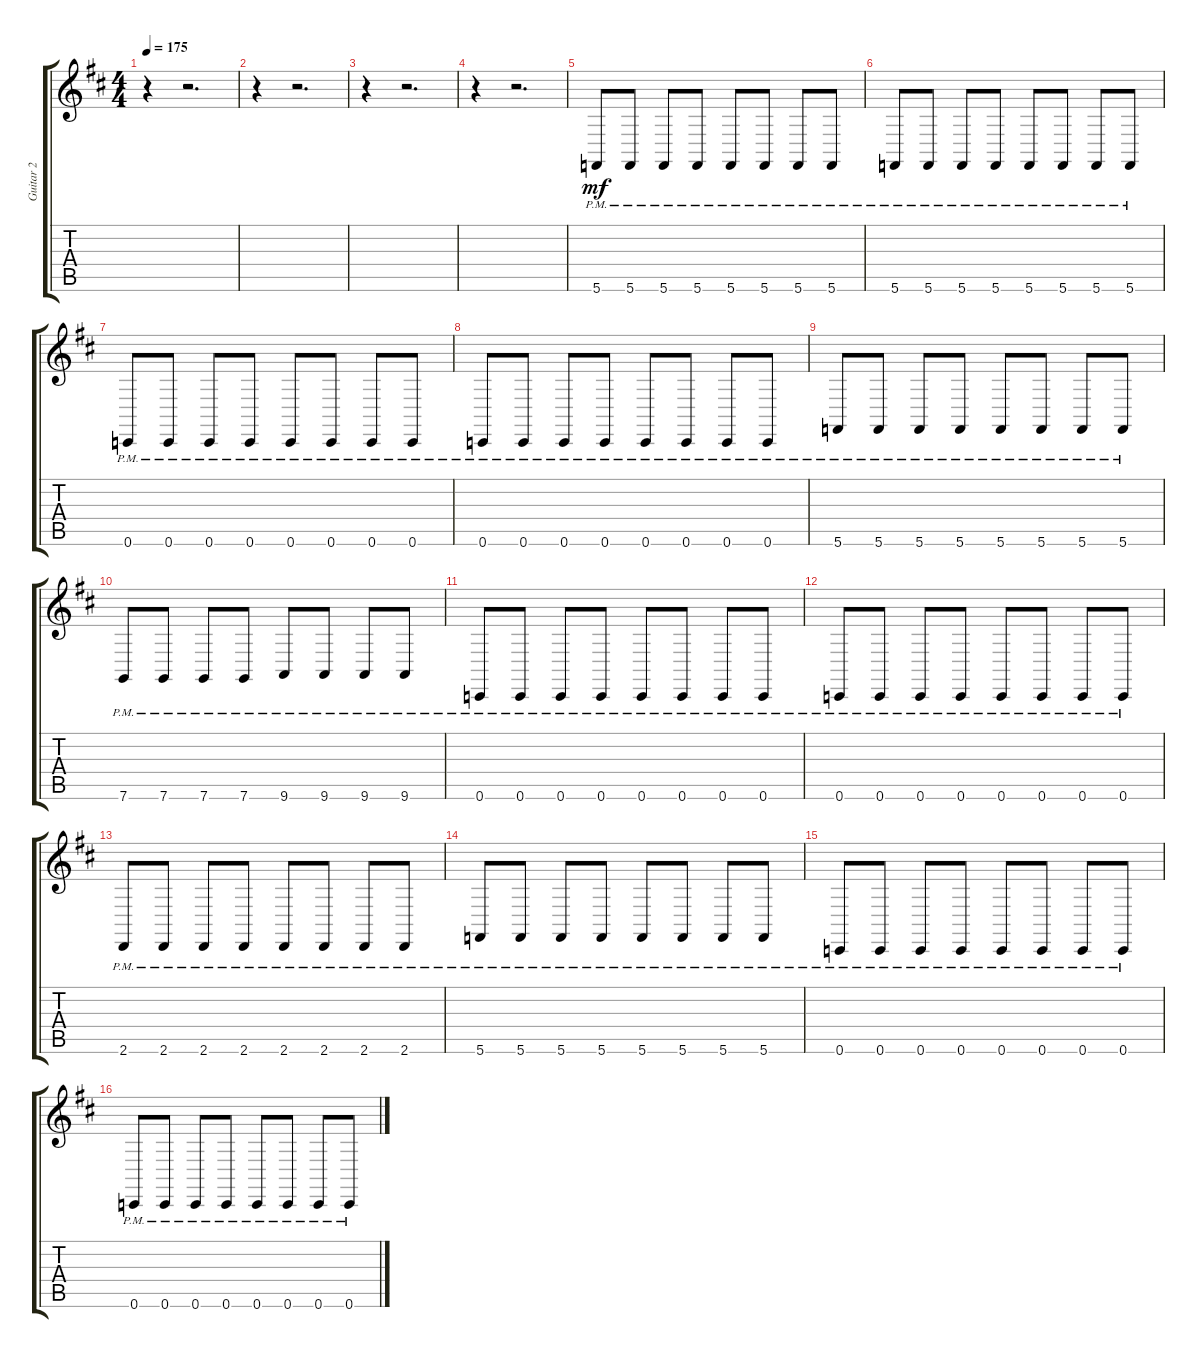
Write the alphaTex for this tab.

\track ("Guitar 2" "Guitar 2") {instrument violin}
\staff {score tabs}
\tuning (D4 A3 F3 C3 G2 C2) {hide}
\ts (4 4)
\tempo 175
\clef g2
\ks d
r.4{dy mf} r.2{d} |
r.4 r.2{d} |
r.4 r.2{d} |
r.4 r.2{d} |
5.6{pm}.8 5.6{pm}.8 5.6{pm}.8 5.6{pm}.8 5.6{pm}.8 5.6{pm}.8 5.6{pm}.8 5.6{pm}.8 |
5.6{pm}.8 5.6{pm}.8 5.6{pm}.8 5.6{pm}.8 5.6{pm}.8 5.6{pm}.8 5.6{pm}.8 5.6{pm}.8 |
0.6{pm}.8 0.6{pm}.8 0.6{pm}.8 0.6{pm}.8 0.6{pm}.8 0.6{pm}.8 0.6{pm}.8 0.6{pm}.8 |
0.6{pm}.8 0.6{pm}.8 0.6{pm}.8 0.6{pm}.8 0.6{pm}.8 0.6{pm}.8 0.6{pm}.8 0.6{pm}.8 |
5.6{pm}.8 5.6{pm}.8 5.6{pm}.8 5.6{pm}.8 5.6{pm}.8 5.6{pm}.8 5.6{pm}.8 5.6{pm}.8 |
7.6{pm}.8 7.6{pm}.8 7.6{pm}.8 7.6{pm}.8 9.6{pm}.8 9.6{pm}.8 9.6{pm}.8 9.6{pm}.8 |
0.6{pm}.8 0.6{pm}.8 0.6{pm}.8 0.6{pm}.8 0.6{pm}.8 0.6{pm}.8 0.6{pm}.8 0.6{pm}.8 |
0.6{pm}.8 0.6{pm}.8 0.6{pm}.8 0.6{pm}.8 0.6{pm}.8 0.6{pm}.8 0.6{pm}.8 0.6{pm}.8 |
2.6{pm}.8 2.6{pm}.8 2.6{pm}.8 2.6{pm}.8 2.6{pm}.8 2.6{pm}.8 2.6{pm}.8 2.6{pm}.8 |
5.6{pm}.8 5.6{pm}.8 5.6{pm}.8 5.6{pm}.8 5.6{pm}.8 5.6{pm}.8 5.6{pm}.8 5.6{pm}.8 |
0.6{pm}.8 0.6{pm}.8 0.6{pm}.8 0.6{pm}.8 0.6{pm}.8 0.6{pm}.8 0.6{pm}.8 0.6{pm}.8 |
0.6{pm}.8 0.6{pm}.8 0.6{pm}.8 0.6{pm}.8 0.6{pm}.8 0.6{pm}.8 0.6{pm}.8 0.6{pm}.8
